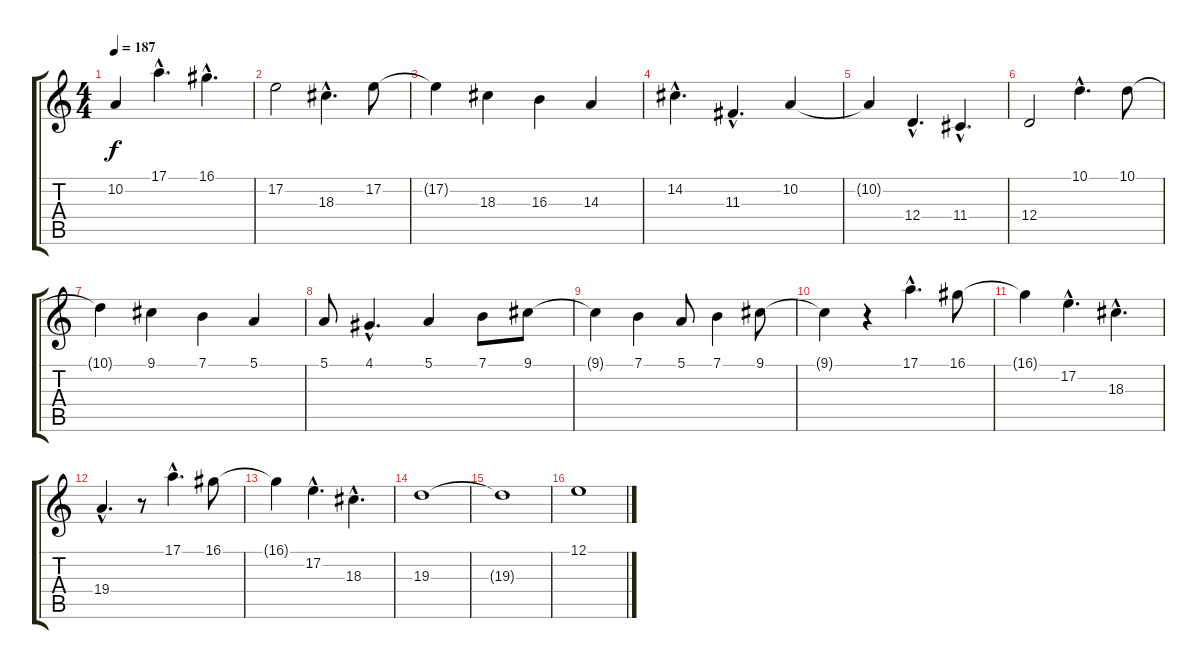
\track "" {instrument lead1square}
\staff {score tabs}
\tuning (E4 B3 G3 D3 A2 E2) {hide}
\ts (4 4)
\tempo 187
\clef g2
\ks c
10.2{t}.4{dy f} 17.1{hac}.4{d} 16.1{hac}.4{d} |
17.2.2 18.3{hac}.4{d} 17.2.8 |
17.2{t}.4 18.3.4 16.3.4 14.3.4 |
14.2{hac}.4{d} 11.3{hac}.4{d} 10.2.4 |
10.2{t}.4 12.4{hac}.4{d} 11.4{hac}.4{d} |
12.4.2 10.1{hac}.4{d} 10.1.8 |
10.1{t}.4 9.1.4 7.1.4 5.1.4 |
5.1.8 4.1{hac}.4{d} 5.1.4 7.1.8 9.1.8 |
9.1{t}.4 7.1.4 5.1.8 7.1.4 9.1.8 |
9.1{t}.4 r.4 17.1{hac}.4{d} 16.1.8 |
16.1{t}.4 17.2{hac}.4{d} 18.3{hac}.4{d} |
19.4{hac}.4{d} r.8 17.1{hac}.4{d} 16.1.8 |
16.1{t}.4 17.2{hac}.4{d} 18.3{hac}.4{d} |
19.3.1 |
19.3{t}.1 |
12.1.1
